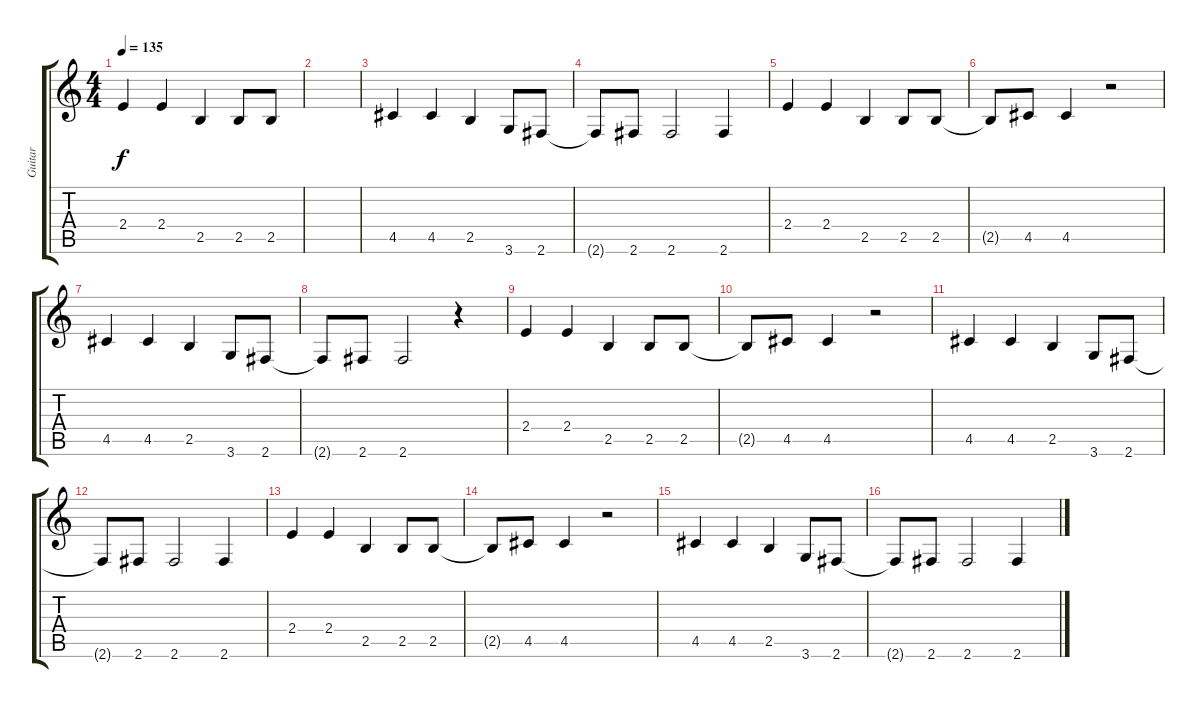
\track ("Guitar" "Guitar") {instrument overdrivenguitar}
\staff {score tabs}
\tuning (E4 B3 G3 D3 A2 E2) {hide}
\ts (4 4)
\tempo 135
\clef g2
\ks c
2.4.4{dy f} 2.4.4 2.5.4 2.5.8 2.5.8 |
|
4.5.4 4.5.4 2.5.4 3.6.8 2.6.8 |
2.6{t}.8 2.6.8 2.6.2 2.6.4 |
2.4.4 2.4.4 2.5.4 2.5.8 2.5.8 |
2.5{t}.8 4.5.8 4.5.4 r.2 |
4.5.4 4.5.4 2.5.4 3.6.8 2.6.8 |
2.6{t}.8 2.6.8 2.6.2 r.4 |
2.4.4 2.4.4 2.5.4 2.5.8 2.5.8 |
2.5{t}.8 4.5.8 4.5.4 r.2 |
4.5.4 4.5.4 2.5.4 3.6.8 2.6.8 |
2.6{t}.8 2.6.8 2.6.2 2.6.4 |
2.4.4 2.4.4 2.5.4 2.5.8 2.5.8 |
2.5{t}.8 4.5.8 4.5.4 r.2 |
4.5.4 4.5.4 2.5.4 3.6.8 2.6.8 |
2.6{t}.8 2.6.8 2.6.2 2.6.4
